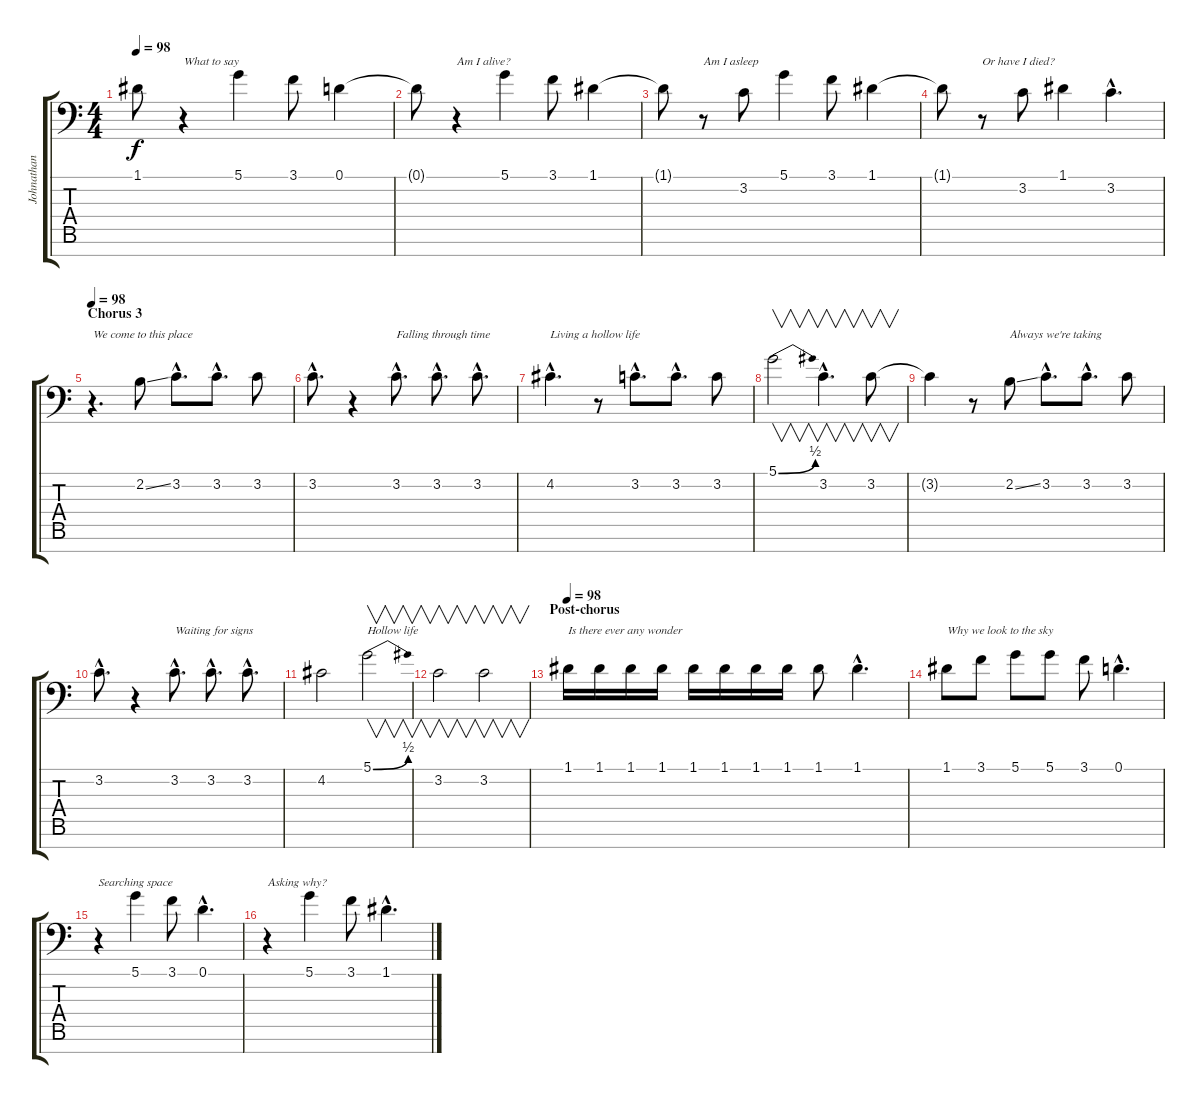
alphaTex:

\track ("Johnathan Davis - Vocals" "Johnathan ") {instrument stringensemble1}
\staff {score tabs}
\tuning (D4 A3 F3 C3 G2 D2 A1) {hide}
\ts (4 4)
\tempo 98
\clef f4
\ks c
1.1{t}.8{dy f} r.4{txt "What to say "} 5.1.4 3.1.8 0.1.4 |
0.1{t}.8 r.4{txt "Am I alive? "} 5.1.4 3.1.8 1.1.4 |
1.1{t}.8 r.8{txt "Am I asleep "} 3.2.8 5.1.4 3.1.8 1.1.4 |
1.1{t}.8 r.8{txt "Or have I died? "} 3.2.8 1.1.4 3.2{hac}.4{d} |
\section ("" "Chorus 3")
\tempo 98
r.4{d txt "We come to this place" volume 16 instrument stringensemble1} 2.2{ss}.8 3.2{hac}.8{d} 3.2{hac}.8{d} 3.2.8 |
3.2{hac}.8{d} r.4 3.2{hac}.8{d txt "Falling through time "} 3.2{hac}.8{d} 3.2{hac}.8{d} |
4.2{hac}.4{d txt "Living a hollow life "} r.8 3.2{hac}.8{d} 3.2{hac}.8{d} 3.2.8 |
5.1{be (bend 0 0 60 2)}.2{v} 3.2{hac}.4{v d} 3.2.8{v} |
3.2{t}.4 r.8 2.2{ss}.8{txt "Always we're taking "} 3.2{hac}.8{d} 3.2{hac}.8{d} 3.2.8 |
3.2{hac}.8{d} r.4 3.2{hac}.8{d txt "Waiting for signs "} 3.2{hac}.8{d} 3.2{hac}.8{d} |
4.2.2 5.1{be (bend 0 0 60 2)}.2{v txt "Hollow life "} |
3.2.2{v} 3.2.2{v} |
\section ("" "Post-chorus")
\tempo 98
1.1.16{txt "Is there ever any wonder " volume 16 instrument distortionguitar} 1.1.16 1.1.16 1.1.16 1.1.16 1.1.16 1.1.16 1.1.16 1.1.8 1.1{hac}.4{d} |
1.1.8{txt "Why we look to the sky "} 3.1.8 5.1.8 5.1.8 3.1.8 0.1{hac}.4{d} |
r.4{txt "Searching space "} 5.1.4 3.1.8 0.1{hac}.4{d} |
r.4{txt "Asking why? "} 5.1.4 3.1.8 1.1{hac}.4{d}
